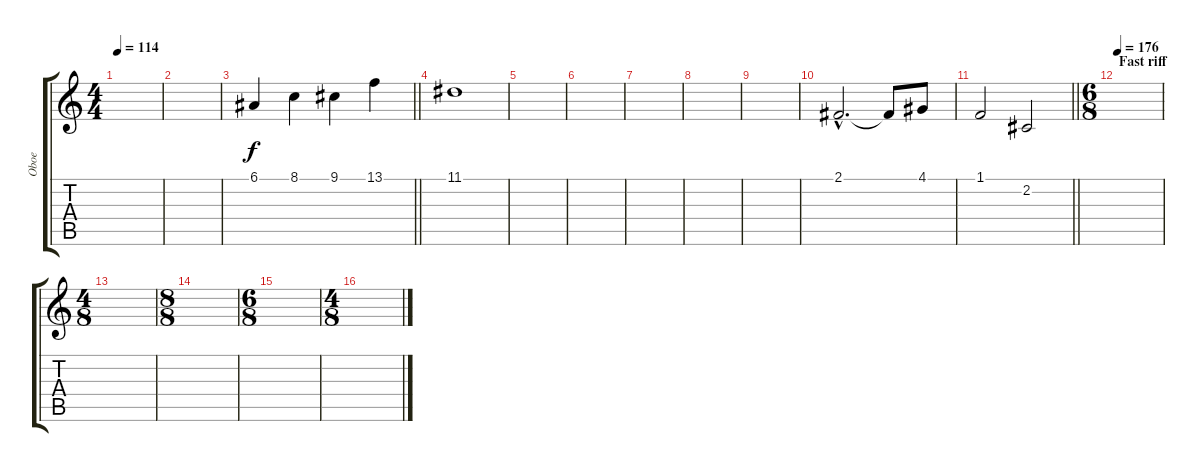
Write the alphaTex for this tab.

\track ("Oboe" "Oboe") {instrument oboe}
\staff {score tabs}
\tuning (E4 B3 G3 D3 A2 E2) {hide}
\ts (4 4)
\tempo 114
\clef g2
\ks c
|
|
\barLineRight lightlight
6.1.4{volume 8} 8.1.4 9.1.4 13.1.4 |
\section ("" "")
11.1.1{volume 4} |
|
|
|
|
|
2.1{hac}.2{d volume 10} 2.1{t}.8 4.1.8 |
\barLineRight lightlight
1.1.2 2.2.2 |
\ts (6 8)
\section ("" "Fast riff")
\tempo 176
|
\ts (4 8)
|
\ts (8 8)
|
\ts (6 8)
|
\ts (4 8)
